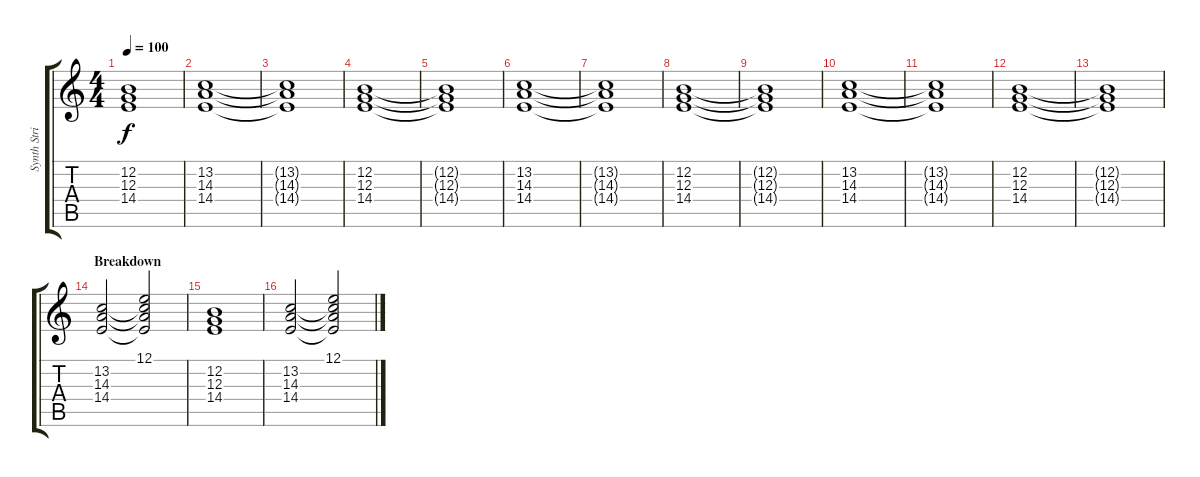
\track ("Synth Strings" "Synth Stri") {instrument stringensemble1}
\staff {score tabs}
\tuning (E4 B3 G3 D3 A2 E2) {hide}
\ts (4 4)
\tempo 100
\clef g2
\ks c
(12.2{t} 12.3{t} 14.4{t}).1{dy f} |
(13.2 14.3 14.4).1 |
(13.2{t} 14.3{t} 14.4{t}).1 |
(12.2 12.3 14.4).1 |
(12.2{t} 12.3{t} 14.4{t}).1 |
(13.2 14.3 14.4).1 |
(13.2{t} 14.3{t} 14.4{t}).1 |
(12.2 12.3 14.4).1 |
(12.2{t} 12.3{t} 14.4{t}).1 |
(13.2 14.3 14.4).1 |
(13.2{t} 14.3{t} 14.4{t}).1 |
(12.2 12.3 14.4).1 |
(12.2{t} 12.3{t} 14.4{t}).1 |
\section ("" "Breakdown")
(13.2 14.3 14.4).2 (12.1 13.2{t} 14.3{t} 14.4{t}).2 |
(12.2 12.3 14.4).1 |
(13.2 14.3 14.4).2 (12.1 13.2{t} 14.3{t} 14.4{t}).2
